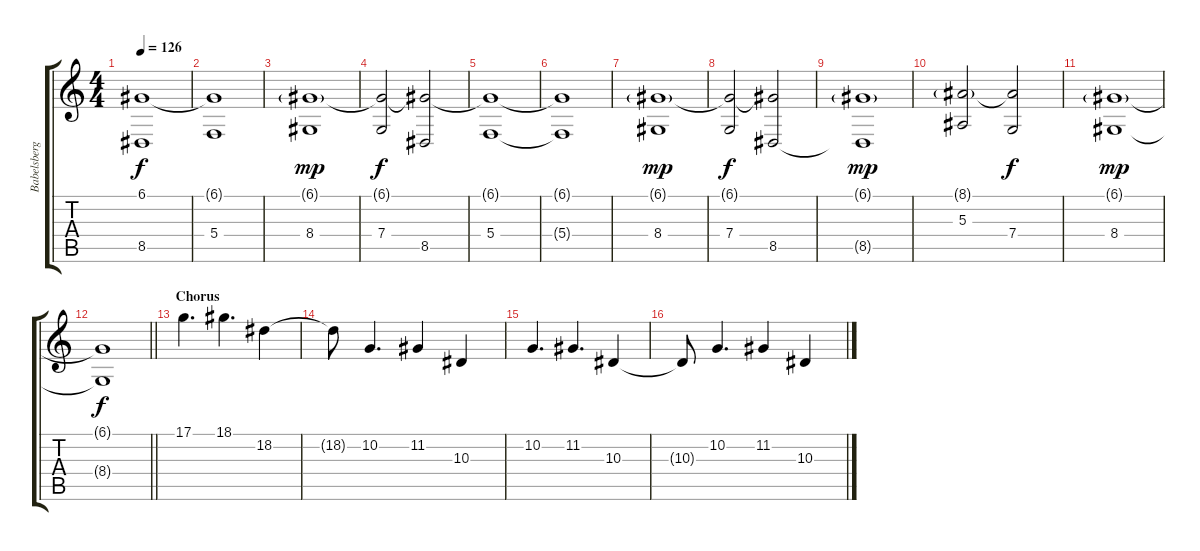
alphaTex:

\track ("Babelsberg Film Orchestra" "Babelsberg") {instrument stringensemble1}
\staff {score tabs}
\tuning (D4 A3 F3 C3 G2 D2) {hide}
\ts (4 4)
\tempo 126
\clef g2
\ks c
(6.1{t} 8.5{t}).1{dy f} |
(6.1{t} 5.4).1 |
(6.1{g} 8.4).1{dy mp} |
(6.1{t} 7.4).2{dy f} (6.1{t} 8.5).2 |
(6.1{t} 5.4).1 |
(6.1{t} 5.4{t}).1 |
(6.1{g} 8.4).1{dy mp} |
(6.1{t} 7.4).2{dy f} (6.1{t} 8.5).2 |
(6.1{g} 8.5{t}).1{dy mp} |
(8.1{g} 5.3).2 (8.1{t} 7.4).2{dy f} |
(6.1{g} 8.4).1{dy mp} |
\barLineRight lightlight
(6.1{t} 8.4{t}).1{dy f} |
\section ("" "Chorus")
17.1.4{d} 18.1.4{d} 18.2.4 |
18.2{t}.8 10.2.4{d} 11.2.4 10.3.4 |
10.2.4{d} 11.2.4{d} 10.3.4 |
10.3{t}.8 10.2.4{d} 11.2.4 10.3.4
